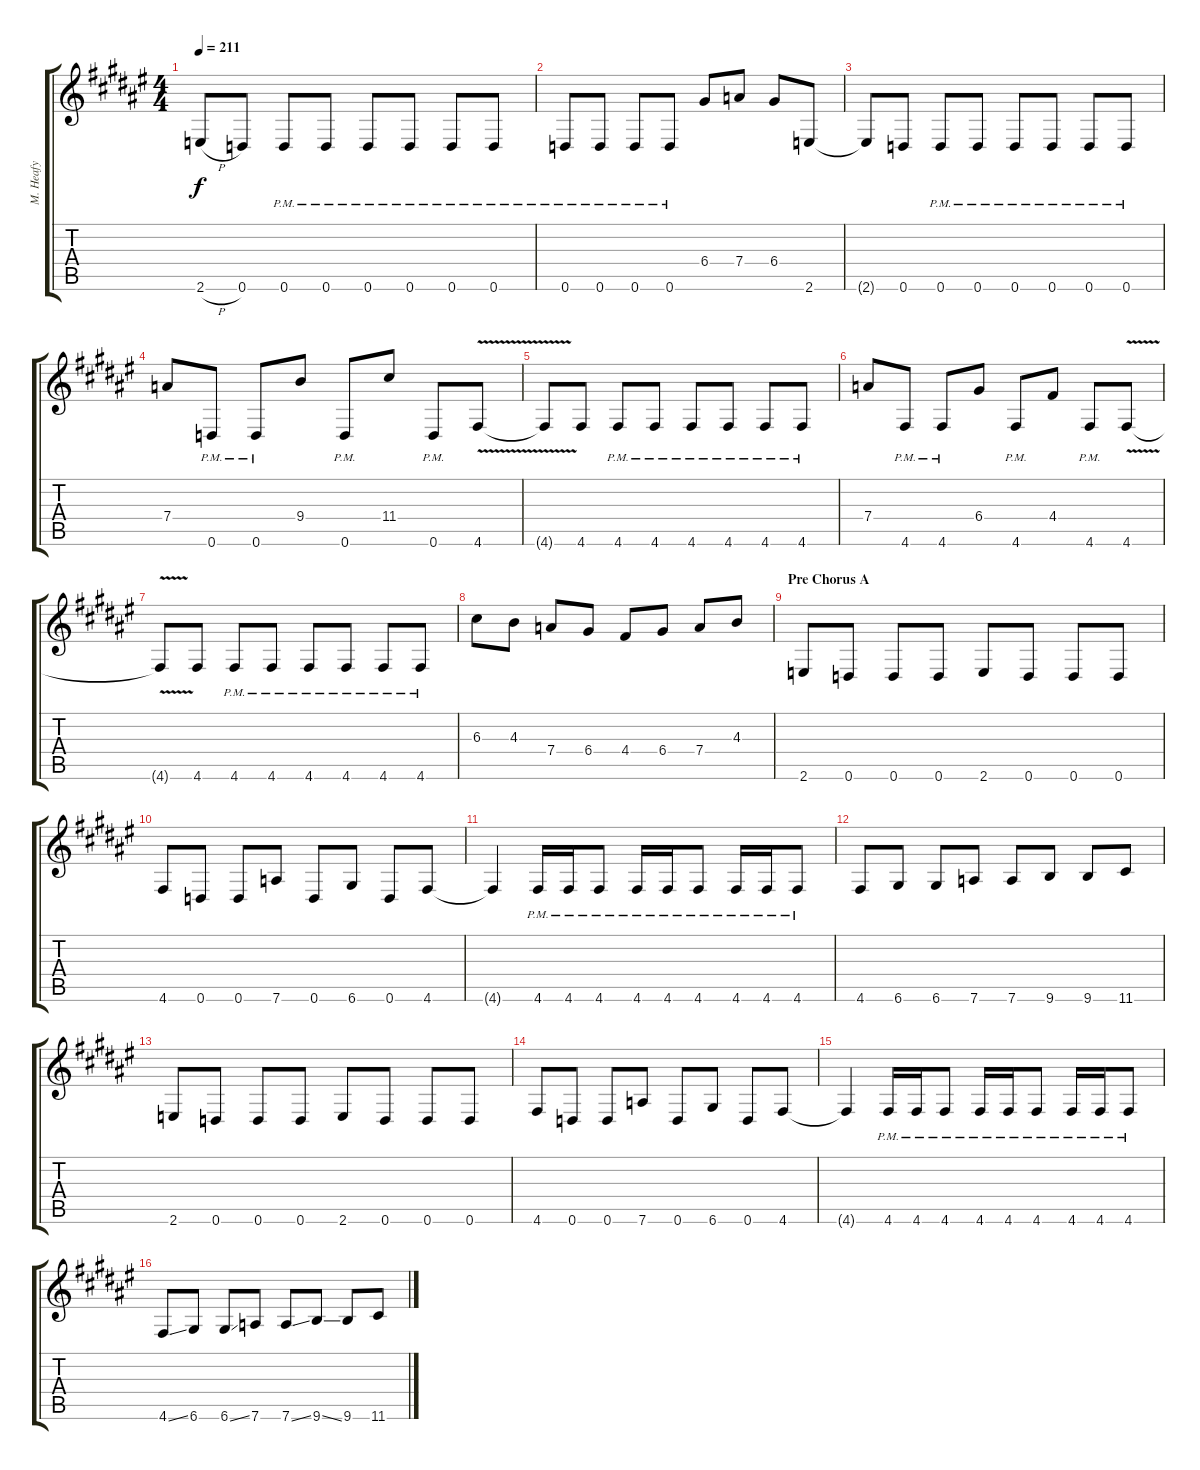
\track ("M. Heafy" "M. Heafy") {instrument overdrivenguitar}
\staff {score tabs}
\tuning (E4 B3 G3 D3 A2 D2) {hide}
\ts (4 4)
\tempo 211
\clef g2
\ks d#minor
2.6{h}.8{dy f} 0.6.8 0.6{pm}.8 0.6{pm}.8 0.6{pm}.8 0.6{pm}.8 0.6{pm}.8 0.6{pm}.8 |
0.6{pm}.8 0.6{pm}.8 0.6{pm}.8 0.6{pm}.8 6.4.8 7.4.8 6.4.8 2.6.8 |
2.6{t}.8 0.6.8 0.6{pm}.8 0.6{pm}.8 0.6{pm}.8 0.6{pm}.8 0.6{pm}.8 0.6{pm}.8 |
7.4.8 0.6{pm}.8 0.6{pm}.8 9.4.8 0.6{pm}.8 11.4.8 0.6{pm}.8 4.6{v}.8 |
4.6{t}.8 4.6.8 4.6{pm}.8 4.6{pm}.8 4.6{pm}.8 4.6{pm}.8 4.6{pm}.8 4.6{pm}.8 |
7.4.8 4.6{pm}.8 4.6{pm}.8 6.4.8 4.6{pm}.8 4.4.8 4.6{pm}.8 4.6{v}.8 |
4.6{t}.8 4.6.8 4.6{pm}.8 4.6{pm}.8 4.6{pm}.8 4.6{pm}.8 4.6{pm}.8 4.6{pm}.8 |
6.3.8 4.3.8 7.4.8 6.4.8 4.4.8 6.4.8 7.4.8 4.3.8 |
\section ("" "Pre Chorus A")
2.6.8 0.6.8 0.6.8 0.6.8 2.6.8 0.6.8 0.6.8 0.6.8 |
4.6.8 0.6.8 0.6.8 7.6.8 0.6.8 6.6.8 0.6.8 4.6.8 |
4.6{t}.4 4.6{pm}.16 4.6{pm}.16 4.6{pm}.8 4.6{pm}.16 4.6{pm}.16 4.6{pm}.8 4.6{pm}.16 4.6{pm}.16 4.6{pm}.8 |
4.6.8 6.6.8 6.6.8 7.6.8 7.6.8 9.6.8 9.6.8 11.6.8 |
2.6.8 0.6.8 0.6.8 0.6.8 2.6.8 0.6.8 0.6.8 0.6.8 |
4.6.8 0.6.8 0.6.8 7.6.8 0.6.8 6.6.8 0.6.8 4.6.8 |
4.6{t}.4 4.6{pm}.16 4.6{pm}.16 4.6{pm}.8 4.6{pm}.16 4.6{pm}.16 4.6{pm}.8 4.6{pm}.16 4.6{pm}.16 4.6{pm}.8 |
4.6{ss}.8 6.6.8 6.6{ss}.8 7.6.8 7.6{ss}.8 9.6{ss}.8 9.6.8 11.6.8
